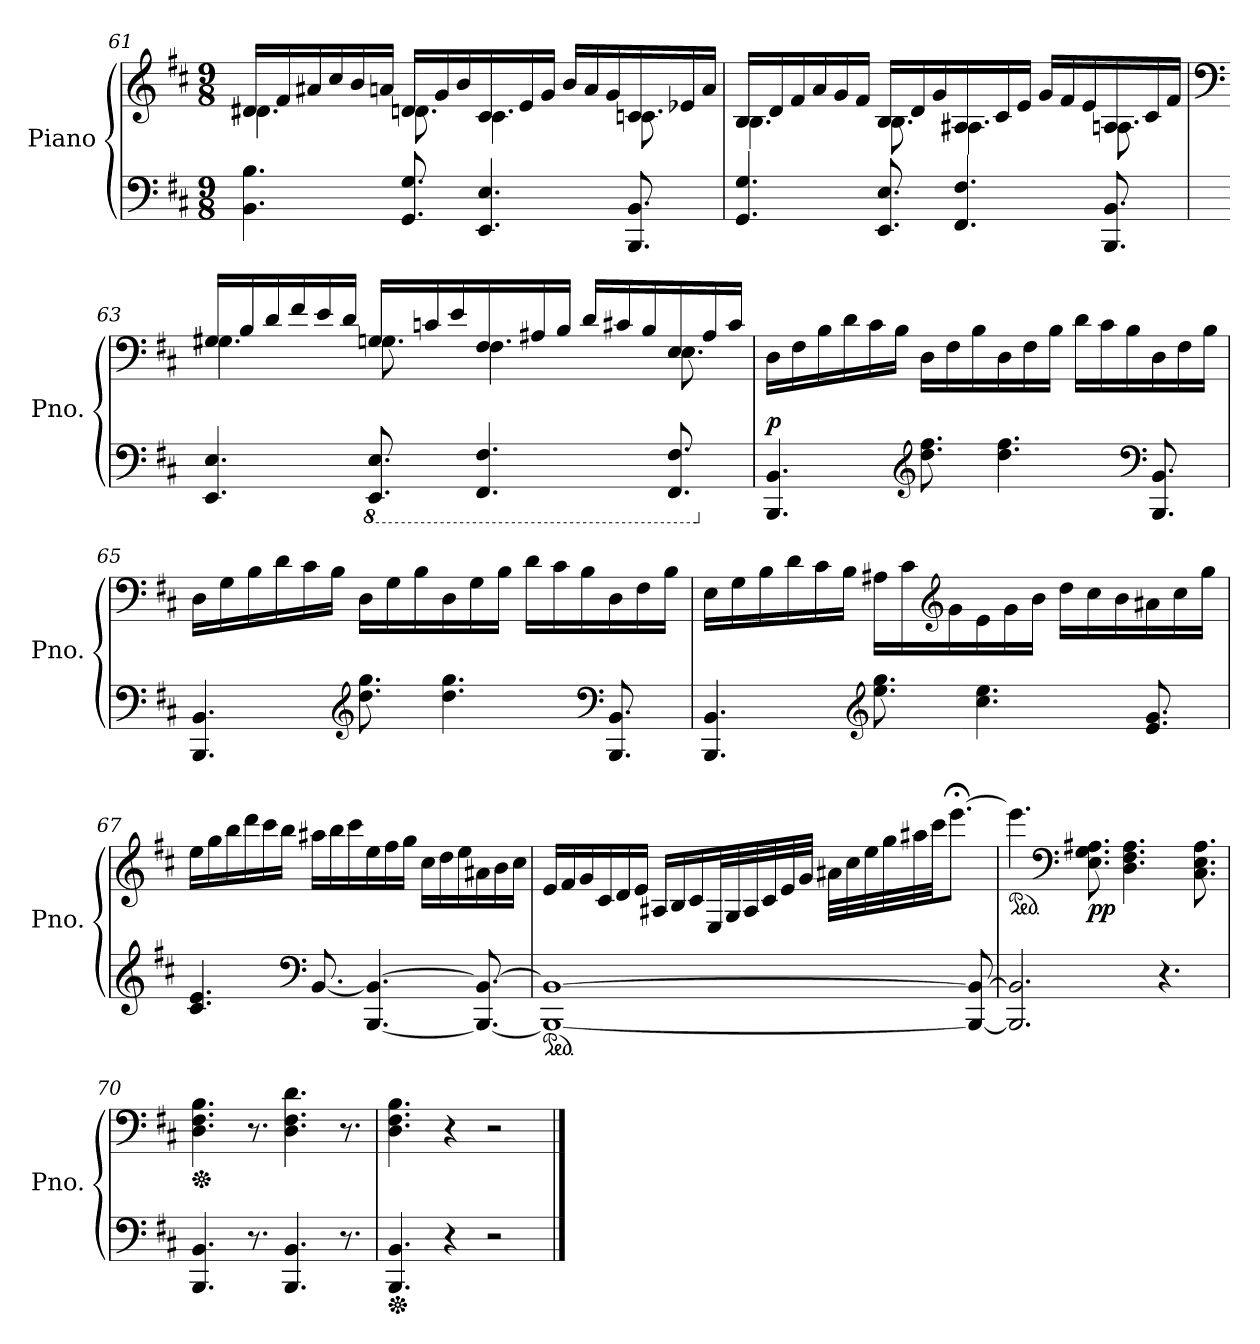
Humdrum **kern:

**kern	**kern	**dynam
*part1	*part1	*part1
*staff2	*staff1	*staff1/2
*I"Piano	*	*
*I'Pno.	*	*
!!LO:LB:g=z
*clefF4	*clefG2	*
*k[f#c#]	*k[f#c#]	*
*M9/8	*M9/8	*
=61	=61	=61
*	*^	*
4.BB\ 4.B\	16d#X/LL	4.d#\	.
.	16f#/	.	.
.	16a#X/	.	.
.	16cc#/	.	.
.	16b/	.	.
.	16an/JJ	.	.
8.GG/ 8.G/	16dn/LL	8.d\	.
.	16g/	.	.
.	16b/	.	.
4.EE/ 4.E/	16c#/	4.c#\	.
.	16e/	.	.
.	16g/JJ	.	.
.	16b/LL	.	.
.	16a/	.	.
.	16g/	.	.
8.BBB/ 8.BB/	16cn/	8.c\	.
.	16e-X/	.	.
.	16a/JJ	.	.
!!LO:PB:g=z	!!
=62	=62	=62	=62
4.GG/ 4.G/	16B/LL	4.B\	.
.	16d/	.	.
.	16f#/	.	.
.	16a/	.	.
.	16g/	.	.
.	16f#/JJ	.	.
8.EE/ 8.E/	16B/LL	8.B\	.
.	16d/	.	.
.	16g/	.	.
4.FF#/ 4.F#/	16A#X/	4.A#\	.
.	16c#/	.	.
.	16e/JJ	.	.
.	16g/LL	.	.
.	16f#/	.	.
.	16e/	.	.
8.BBB/ 8.BB/	16An/	8.A\	.
.	16c#/	.	.
.	16f#/JJ	.	.
!!LO:LB:g=z	!!
=63	=63	=63	=63
*	*clefF4	*	*
4.EE/ 4.E/	16G#X/LL	4.G#\	.
.	16B/	.	.
.	16d/	.	.
.	16f#/	.	.
.	16e/	.	.
.	16d/JJ	.	.
*8ba	*	*	*
8.EEE/ 8.EE/	16Gn/LL	8.G\	.
.	16cn/	.	.
.	16e/	.	.
4.FFF#/ 4.FF#/	16F#/	4.F#\	.
.	16A#X/	.	.
.	16B/JJ	.	.
.	16d/LL	.	.
.	16c#X/	.	.
.	16B/	.	.
8.FFF#/ 8.FF#/	16E/	8.E\	.
.	16A#/	.	.
.	16c#/JJ	.	.
*	*v	*v	*
!!LO:LB:g=z
=64	=64	=64
*X8ba	*	*
!	!	!LO:DY:a=2
4.BBB/ 4.BB/	16D\LL	p
.	16F#\	.
.	16B\	.
.	16d\	.
.	16c#\	.
.	16B\JJ	.
*clefG2	*	*
8.dd\ 8.ff#\	16D\LL	.
.	16F#\	.
.	16B\	.
4.dd\ 4.ff#\	16D\	.
.	16F#\	.
.	16B\JJ	.
*clefF4	*	*
.	16d\LL	.
.	16c#\	.
.	16B\	.
8.BBB/ 8.BB/	16D\	.
.	16F#\	.
.	16B\JJ	.
=65	=65	=65
4.BBB/ 4.BB/	16D\LL	.
.	16G\	.
.	16B\	.
.	16d\	.
.	16c#\	.
.	16B\JJ	.
*clefG2	*	*
8.dd\ 8.gg\	16D\LL	.
.	16G\	.
.	16B\	.
4.dd\ 4.gg\	16D\	.
.	16G\	.
.	16B\JJ	.
*clefF4	*	*
.	16d\LL	.
.	16c#\	.
.	16B\	.
8.BBB/ 8.BB/	16D\	.
.	16F#\	.
.	16B\JJ	.
!!LO:LB:g=z
=66	=66	=66
4.BBB/ 4.BB/	16E\LL	.
.	16G\	.
.	16B\	.
.	16d\	.
.	16c#\	.
.	16B\JJ	.
*clefG2	*	*
8.ee\ 8.gg\	16A#X\LL	.
.	16c#\	.
*	*clefG2	*
.	16g\	.
4.cc#\ 4.ee\	16e\	.
.	16g\	.
.	16b\JJ	.
.	16dd\LL	.
.	16cc#\	.
.	16b\	.
8.e/ 8.g/	16a#X\	.
.	16cc#\	.
.	16gg\JJ	.
=67	=67	=67
4.c#/ 4.e/	16ee\LL	.
.	16gg\	.
.	16bb\	.
.	16ddd\	.
.	16ccc#\	.
.	16bb\JJ	.
*clefF4	*	*
[8.BB/	16aa#X\LL	.
.	16bb\	.
.	16ccc#\	.
[4.BBB/ 4.BB/_	16ee\	.
.	16ff#\	.
.	16gg\JJ	.
.	16cc#\LL	.
.	16dd\	.
.	16ee\	.
8.BBB/_ 8.BB/_	16a#X\	.
.	16b\	.
.	16cc#\JJ	.
!!LO:LB:g=z
=68	=68	=68
*ped	*	*
1BBB_ 1BB_	16e/LL	.
.	16f#/	.
.	16g/	.
.	16c#/	.
.	16d/	.
.	16e/JJ	.
.	16A#X/LL	.
.	16B/	.
.	16c#/	.
.	32E/L	.
.	32G/	.
.	32A#/	.
.	32c#/	.
.	32e/	.
.	32g/JJJ	.
.	32a#X\LLL	.
.	32cc#\	.
.	32ee\	.
.	32gg\	.
.	32aa#X\	.
.	32ccc#\JJ	.
.	[8.eee;<\J	.
8BBB/_ 8BB/_	.	.
=69	=69	=69
*	*ped	*
2.BBB/] 2.BB/]	4.eee\]	.
*	*clefF4	*
*	*MM60	*
!	!	!LO:DY:b
.	8.E\ 8.G\ 8.A#X\	pp
.	4.D\ 4.F#\ 4.A#\	.
4.r	.	.
.	8.C#\ 8.E\ 8.A#\	.
=70	=70	=70
*	*Xped	*
4.BBB/ 4.BB/	4.D\ 4.F#\ 4.B\	.
8.r	8.r	.
4.BBB/ 4.BB/	4.D\ 4.F#\ 4.d\	.
8.r	8.r	.
!!LO:PB:g=z
=71	=71	=71
*Xped	*	*
4.BBB/ 4.BB/	4.D\ 4.F#\ 4.B\	.
4r	4r	.
2r	2r	.
==	==	==
*-	*-	*-
